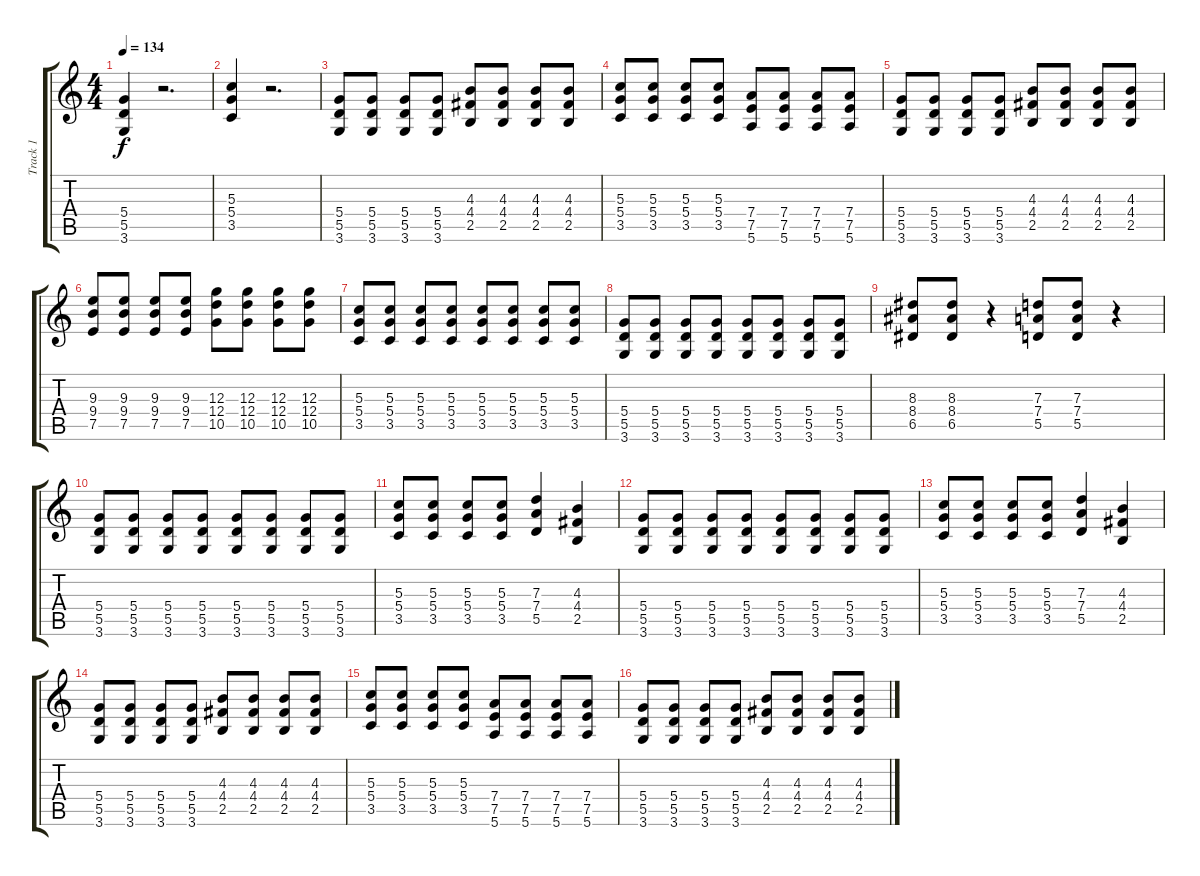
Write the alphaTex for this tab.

\track ("Track 1" "Track 1") {instrument overdrivenguitar}
\staff {score tabs}
\tuning (E4 B3 G3 D3 A2 E2) {hide}
\ts (4 4)
\tempo 134
\clef g2
\ks c
(5.4 5.5 3.6).4{dy f} r.2{d} |
(5.3 5.4 3.5).4 r.2{d} |
(5.4 5.5 3.6).8 (5.4 5.5 3.6).8 (5.4 5.5 3.6).8 (5.4 5.5 3.6).8 (4.3 4.4 2.5).8 (4.3 4.4 2.5).8 (4.3 4.4 2.5).8 (4.3 4.4 2.5).8 |
(5.3 5.4 3.5).8 (5.3 5.4 3.5).8 (5.3 5.4 3.5).8 (5.3 5.4 3.5).8 (7.4 7.5 5.6).8 (7.4 7.5 5.6).8 (7.4 7.5 5.6).8 (7.4 7.5 5.6).8 |
(5.4 5.5 3.6).8 (5.4 5.5 3.6).8 (5.4 5.5 3.6).8 (5.4 5.5 3.6).8 (4.3 4.4 2.5).8 (4.3 4.4 2.5).8 (4.3 4.4 2.5).8 (4.3 4.4 2.5).8 |
(9.3 9.4 7.5).8 (9.3 9.4 7.5).8 (9.3 9.4 7.5).8 (9.3 9.4 7.5).8 (12.3 12.4 10.5).8 (12.3 12.4 10.5).8 (12.3 12.4 10.5).8 (12.3 12.4 10.5).8 |
(5.3 5.4 3.5).8 (5.3 5.4 3.5).8 (5.3 5.4 3.5).8 (5.3 5.4 3.5).8 (5.3 5.4 3.5).8 (5.3 5.4 3.5).8 (5.3 5.4 3.5).8 (5.3 5.4 3.5).8 |
(5.4 5.5 3.6).8 (5.4 5.5 3.6).8 (5.4 5.5 3.6).8 (5.4 5.5 3.6).8 (5.4 5.5 3.6).8 (5.4 5.5 3.6).8 (5.4 5.5 3.6).8 (5.4 5.5 3.6).8 |
(8.3 8.4 6.5).8 (8.3 8.4 6.5).8 r.4 (7.3 7.4 5.5).8 (7.3 7.4 5.5).8 r.4 |
(5.4 5.5 3.6).8 (5.4 5.5 3.6).8 (5.4 5.5 3.6).8 (5.4 5.5 3.6).8 (5.4 5.5 3.6).8 (5.4 5.5 3.6).8 (5.4 5.5 3.6).8 (5.4 5.5 3.6).8 |
(5.3 5.4 3.5).8 (5.3 5.4 3.5).8 (5.3 5.4 3.5).8 (5.3 5.4 3.5).8 (7.3 7.4 5.5).4 (4.3 4.4 2.5).4 |
(5.4 5.5 3.6).8 (5.4 5.5 3.6).8 (5.4 5.5 3.6).8 (5.4 5.5 3.6).8 (5.4 5.5 3.6).8 (5.4 5.5 3.6).8 (5.4 5.5 3.6).8 (5.4 5.5 3.6).8 |
(5.3 5.4 3.5).8 (5.3 5.4 3.5).8 (5.3 5.4 3.5).8 (5.3 5.4 3.5).8 (7.3 7.4 5.5).4 (4.3 4.4 2.5).4 |
(5.4 5.5 3.6).8 (5.4 5.5 3.6).8 (5.4 5.5 3.6).8 (5.4 5.5 3.6).8 (4.3 4.4 2.5).8 (4.3 4.4 2.5).8 (4.3 4.4 2.5).8 (4.3 4.4 2.5).8 |
(5.3 5.4 3.5).8 (5.3 5.4 3.5).8 (5.3 5.4 3.5).8 (5.3 5.4 3.5).8 (7.4 7.5 5.6).8 (7.4 7.5 5.6).8 (7.4 7.5 5.6).8 (7.4 7.5 5.6).8 |
(5.4 5.5 3.6).8 (5.4 5.5 3.6).8 (5.4 5.5 3.6).8 (5.4 5.5 3.6).8 (4.3 4.4 2.5).8 (4.3 4.4 2.5).8 (4.3 4.4 2.5).8 (4.3 4.4 2.5).8
